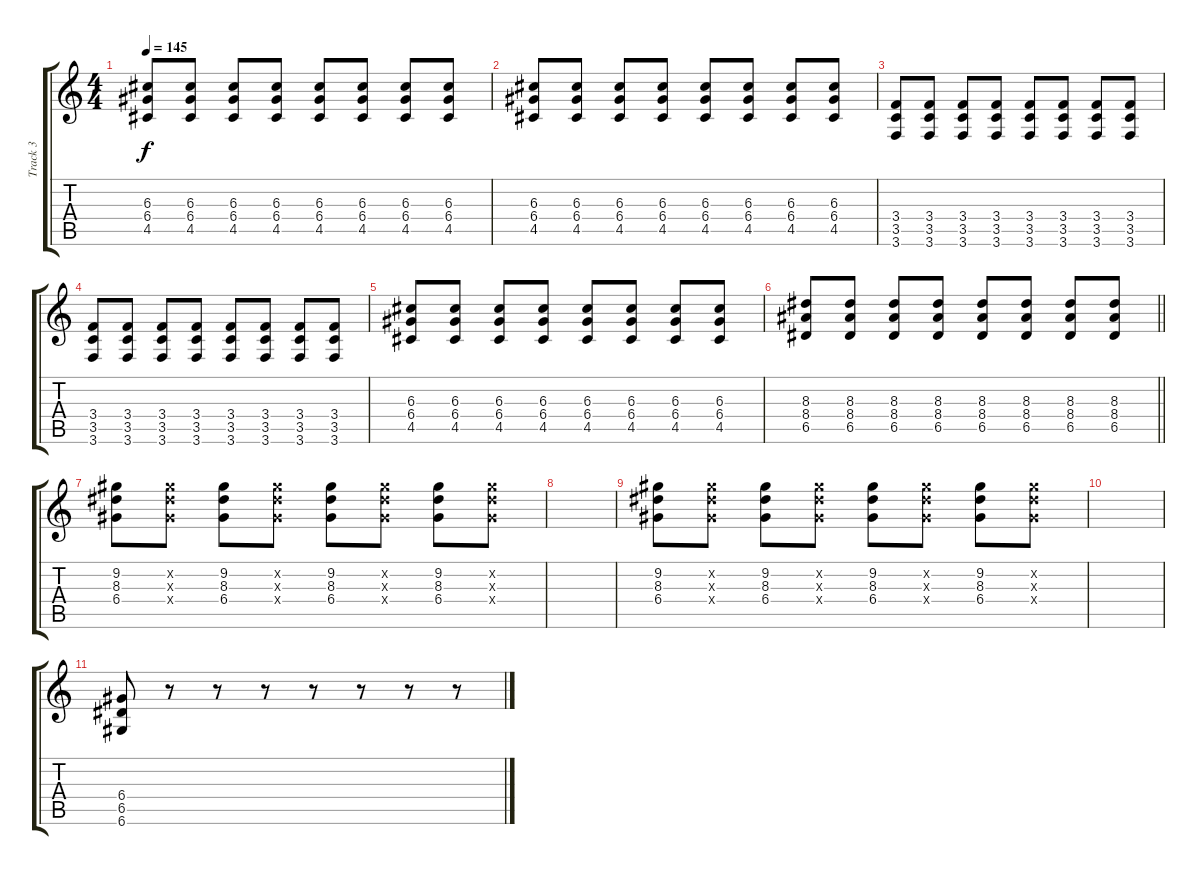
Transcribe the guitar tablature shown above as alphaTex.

\track ("Track 3" "Track 3") {instrument distortionguitar}
\staff {score tabs}
\tuning (E4 B3 G3 D3 A2 D2) {hide}
\ts (4 4)
\tempo 145
\clef g2
\ks c
(6.3 6.4 4.5).8{dy f} (6.3 6.4 4.5).8 (6.3 6.4 4.5).8 (6.3 6.4 4.5).8 (6.3 6.4 4.5).8 (6.3 6.4 4.5).8 (6.3 6.4 4.5).8 (6.3 6.4 4.5).8 |
(6.3 6.4 4.5).8 (6.3 6.4 4.5).8 (6.3 6.4 4.5).8 (6.3 6.4 4.5).8 (6.3 6.4 4.5).8 (6.3 6.4 4.5).8 (6.3 6.4 4.5).8 (6.3 6.4 4.5).8 |
(3.4 3.5 3.6).8 (3.4 3.5 3.6).8 (3.4 3.5 3.6).8 (3.4 3.5 3.6).8 (3.4 3.5 3.6).8 (3.4 3.5 3.6).8 (3.4 3.5 3.6).8 (3.4 3.5 3.6).8 |
(3.4 3.5 3.6).8 (3.4 3.5 3.6).8 (3.4 3.5 3.6).8 (3.4 3.5 3.6).8 (3.4 3.5 3.6).8 (3.4 3.5 3.6).8 (3.4 3.5 3.6).8 (3.4 3.5 3.6).8 |
(6.3 6.4 4.5).8 (6.3 6.4 4.5).8 (6.3 6.4 4.5).8 (6.3 6.4 4.5).8 (6.3 6.4 4.5).8 (6.3 6.4 4.5).8 (6.3 6.4 4.5).8 (6.3 6.4 4.5).8 |
\barLineRight lightlight
(8.3 8.4 6.5).8 (8.3 8.4 6.5).8 (8.3 8.4 6.5).8 (8.3 8.4 6.5).8 (8.3 8.4 6.5).8 (8.3 8.4 6.5).8 (8.3 8.4 6.5).8 (8.3 8.4 6.5).8 |
(9.2 8.3 6.4).8 (9.2{x} 8.3{x} 6.4{x}).8 (9.2 8.3 6.4).8 (9.2{x} 8.3{x} 6.4{x}).8 (9.2 8.3 6.4).8 (9.2{x} 8.3{x} 6.4{x}).8 (9.2 8.3 6.4).8 (9.2{x} 8.3{x} 6.4{x}).8 |
|
(9.2 8.3 6.4).8 (9.2{x} 8.3{x} 6.4{x}).8 (9.2 8.3 6.4).8 (9.2{x} 8.3{x} 6.4{x}).8 (9.2 8.3 6.4).8 (9.2{x} 8.3{x} 6.4{x}).8 (9.2 8.3 6.4).8 (9.2{x} 8.3{x} 6.4{x}).8 |
|
(6.4 6.5 6.6).8 r.8 r.8 r.8 r.8 r.8 r.8 r.8
